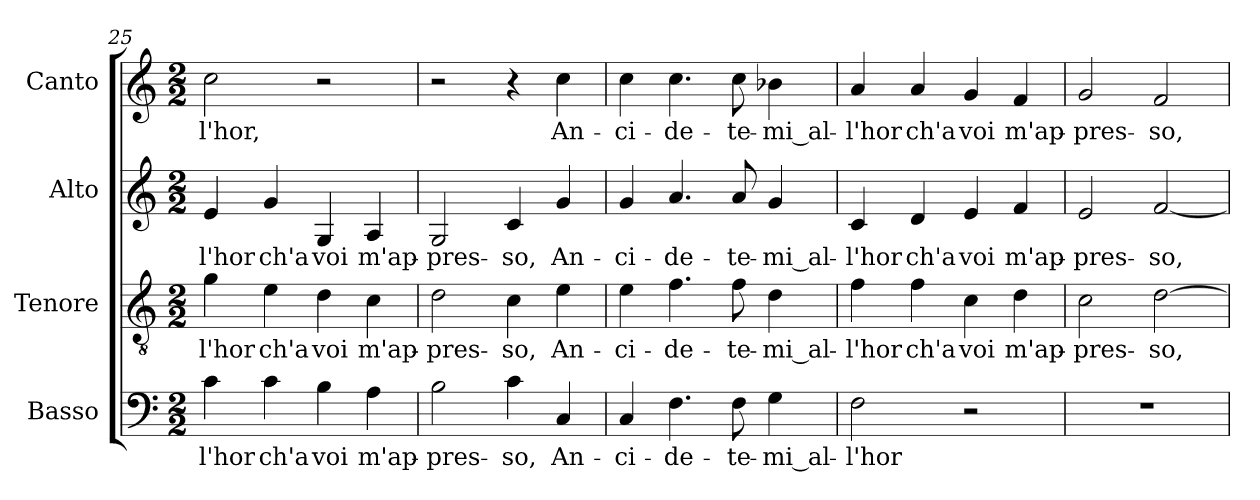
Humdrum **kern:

**kern	**text	**kern	**text	**kern	**text	**kern	**text
*part4	*part4	*part3	*part3	*part2	*part2	*part1	*part1
*staff4	*staff4	*staff3	*staff3	*staff2	*staff2	*staff1	*staff1
*I"Basso	*	*I"Tenore	*	*I"Alto	*	*I"Canto	*
*I'B	*	*I'T	*	*	*	*	*
*clefF4	*	*clefGv2	*	*clefG2	*	*clefG2	*
*	*	*ITrd7c12	*	*	*	*	*
*k[]	*	*k[]	*	*k[]	*	*k[]	*
*C:	*	*C:	*	*C:	*	*C:	*
*M2/2	*	*M2/2	*	*M2/2	*	*M2/2	*
=25	=25	=25	=25	=25	=25	=25	=25
!	!LO:LY:b:color=#000000	!	!	!	!	!	!
!	!	!	!LO:LY:b:color=#000000	!	!	!	!
!	!	!	!	!	!LO:LY:b:color=#000000	!	!
!	!	!	!	!	!	!	!LO:LY:b:color=#000000
4ci\	-l'hor	4Gi\	-l'hor	4ei/	-l'hor	2cci\	-l'hor,
!	!LO:LY:b:color=#000000	!	!	!	!	!	!
!	!	!	!LO:LY:b:color=#000000	!	!	!	!
!	!	!	!	!	!LO:LY:b:color=#000000	!	!
4ci\	ch'a	4Ei\	ch'a	4gi/	ch'a	.	.
!	!LO:LY:b:color=#000000	!	!	!	!	!	!
!	!	!	!LO:LY:b:color=#000000	!	!	!	!
!	!	!	!	!	!LO:LY:b:color=#000000	!	!
4Bi\	voi	4Di\	voi	4Gi/	voi	2r	.
!	!LO:LY:b:color=#000000	!	!	!	!	!	!
!	!	!	!LO:LY:b:color=#000000	!	!	!	!
!	!	!	!	!	!LO:LY:b:color=#000000	!	!
4Ai\	m'ap-	4Ci\	m'ap-	4Ai/	m'ap-	.	.
=26	=26	=26	=26	=26	=26	=26	=26
!	!LO:LY:b:color=#000000	!	!	!	!	!	!
!	!	!	!LO:LY:b:color=#000000	!	!	!	!
!	!	!	!	!	!LO:LY:b:color=#000000	!	!
2Bi\	-pres-	2Di\	-pres-	2Gi/	-pres-	2r	.
!	!LO:LY:b:color=#000000	!	!	!	!	!	!
!	!	!	!LO:LY:b:color=#000000	!	!	!	!
!	!	!	!	!	!LO:LY:b:color=#000000	!	!
4ci\	-so,	4Ci\	-so,	4ci/	-so,	4r	.
!	!LO:LY:b:color=#000000	!	!	!	!	!	!
!	!	!	!LO:LY:b:color=#000000	!	!	!	!
!	!	!	!	!	!LO:LY:b:color=#000000	!	!
!	!	!	!	!	!	!	!LO:LY:b:color=#000000
4Ci/	An-	4Ei\	An-	4gi/	An-	4cci\	An-
=27	=27	=27	=27	=27	=27	=27	=27
!	!LO:LY:b:color=#000000	!	!	!	!	!	!
!	!	!	!LO:LY:b:color=#000000	!	!	!	!
!	!	!	!	!	!LO:LY:b:color=#000000	!	!
!	!	!	!	!	!	!	!LO:LY:b:color=#000000
4Ci/	-ci-	4Ei\	-ci-	4gi/	-ci-	4cci\	-ci-
!	!LO:LY:b:color=#000000	!	!	!	!	!	!
!	!	!	!LO:LY:b:color=#000000	!	!	!	!
!	!	!	!	!	!LO:LY:b:color=#000000	!	!
!	!	!	!	!	!	!	!LO:LY:b:color=#000000
4.Fi\	-de-	4.Fi\	-de-	4.ai/	-de-	4.cci\	-de-
!	!LO:LY:b:color=#000000	!	!	!	!	!	!
!	!	!	!LO:LY:b:color=#000000	!	!	!	!
!	!	!	!	!	!LO:LY:b:color=#000000	!	!
!	!	!	!	!	!	!	!LO:LY:b:color=#000000
8Fi\	-te-	8Fi\	-te-	8ai/	-te-	8cci\	-te-
!	!LO:LY:b:color=#000000	!	!	!	!	!	!
!	!	!	!LO:LY:b:color=#000000	!	!	!	!
!	!	!	!	!	!LO:LY:b:color=#000000	!	!
!	!	!	!	!	!	!	!LO:LY:b:color=#000000
4Gi\	-mi_al-	4Di\	-mi_al-	4gi/	-mi_al-	4b-Xi\	-mi_al-
=28	=28	=28	=28	=28	=28	=28	=28
!	!LO:LY:b:color=#000000	!	!	!	!	!	!
!	!	!	!LO:LY:b:color=#000000	!	!	!	!
!	!	!	!	!	!LO:LY:b:color=#000000	!	!
!	!	!	!	!	!	!	!LO:LY:b:color=#000000
2Fi\	-l'hor	4Fi\	-l'hor	4ci/	-l'hor	4ai/	-l'hor
!	!	!	!LO:LY:b:color=#000000	!	!	!	!
!	!	!	!	!	!LO:LY:b:color=#000000	!	!
!	!	!	!	!	!	!	!LO:LY:b:color=#000000
.	.	4Fi\	ch'a	4di/	ch'a	4ai/	ch'a
!	!	!	!LO:LY:b:color=#000000	!	!	!	!
!	!	!	!	!	!LO:LY:b:color=#000000	!	!
!	!	!	!	!	!	!	!LO:LY:b:color=#000000
2r	.	4Ci\	voi	4ei/	voi	4gi/	voi
!	!	!	!LO:LY:b:color=#000000	!	!	!	!
!	!	!	!	!	!LO:LY:b:color=#000000	!	!
!	!	!	!	!	!	!	!LO:LY:b:color=#000000
.	.	4Di\	m'ap-	4fi/	m'ap-	4fi/	m'ap-
=29	=29	=29	=29	=29	=29	=29	=29
!	!	!	!LO:LY:b:color=#000000	!	!	!	!
!	!	!	!	!	!LO:LY:b:color=#000000	!	!
!	!	!	!	!	!	!	!LO:LY:b:color=#000000
1r	.	2Ci\	-pres-	2ei/	-pres-	2gi/	-pres-
!	!	!	!LO:LY:b:color=#000000	!	!	!	!
!	!	!	!	!	!LO:LY:b:color=#000000	!	!
!	!	!	!	!	!	!	!LO:LY:b:color=#000000
.	.	[>2Di\	-so,	[<2fi/	-so,	2fi/	-so,
=	=	=	=	=	=	=	=
*-	*-	*-	*-	*-	*-	*-	*-
